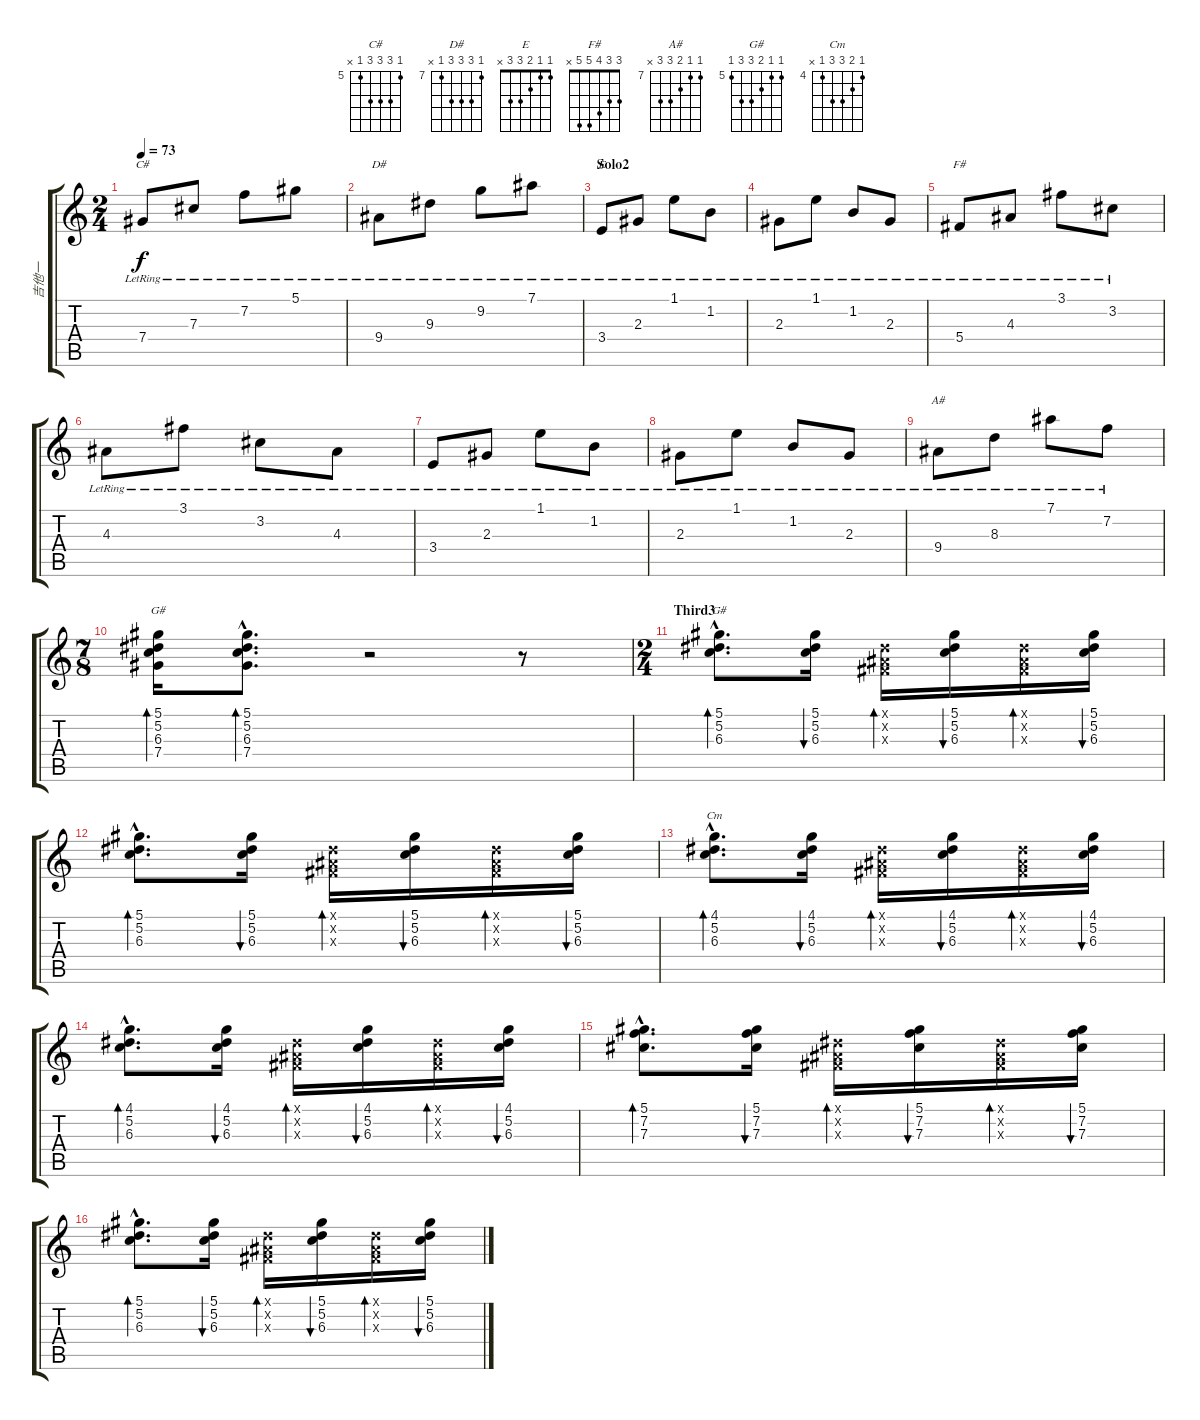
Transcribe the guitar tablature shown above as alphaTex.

\track ("吉他一" "吉他一") {instrument electricguitarclean}
\staff {score tabs}
\tuning (Eb4 Bb3 Gb3 Db3 Ab2 Eb2) {hide}
\chord ("C#" 5 7 7 7 5 x) {firstfret 5}
\chord ("D#" 7 9 9 9 7 x) {firstfret 7}
\chord ("E" 1 1 2 3 3 x)
\chord ("F#" 3 3 4 5 5 x)
\chord ("A#" 7 7 8 9 9 x) {firstfret 7}
\chord ("G#" 5 5 6 7 7 x) {firstfret 5}
\chord ("G#" 5 5 6 7 7 5) {firstfret 5}
\chord ("Cm" 4 5 6 6 4 x) {firstfret 4}
\ts (2 4)
\tempo 73
\clef g2
\ks c
7.4{lr}.8{ch "C#" dy f} 7.3{lr}.8 7.2{lr}.8 5.1{lr}.8 |
9.4{lr}.8{ch "D#"} 9.3{lr}.8 9.2{lr}.8 7.1{lr}.8 |
\section ("" "Solo2")
3.4{lr}.8{ch "E"} 2.3{lr}.8 1.1{lr}.8 1.2{lr}.8 |
2.3{lr}.8 1.1{lr}.8 1.2{lr}.8 2.3{lr}.8 |
5.4{lr}.8{ch "F#"} 4.3{lr}.8 3.1{lr}.8 3.2{lr}.8 |
4.3{lr}.8 3.1{lr}.8 3.2{lr}.8 4.3{lr}.8 |
3.4{lr}.8 2.3{lr}.8 1.1{lr}.8 1.2{lr}.8 |
2.3{lr}.8 1.1{lr}.8 1.2{lr}.8 2.3{lr}.8 |
9.4{lr}.8{ch "A#"} 8.3{lr}.8 7.1{lr}.8 7.2{lr}.8 |
\ts (7 8)
(5.1 5.2 6.3 7.4).16{bd 30 ch "G#"} (5.1{hac} 5.2{hac} 6.3{hac} 7.4{hac}).8{d bd 30} r.2 r.8 |
\ts (2 4)
\section ("" "Third3")
(5.1{hac} 5.2{hac} 6.3{hac}).8{d bd 30 ch "G#"} (5.1 5.2 6.3).16{bu 30} (0.1{x} 0.2{x} 0.3{x}).16{bd 30} (5.1 5.2 6.3).16{bu 30} (0.1{x} 0.2{x} 0.3{x}).16{bd 30} (5.1 5.2 6.3).16{bu 30} |
(5.1{hac} 5.2{hac} 6.3{hac}).8{d bd 30} (5.1 5.2 6.3).16{bu 30} (0.1{x} 0.2{x} 0.3{x}).16{bd 30} (5.1 5.2 6.3).16{bu 30} (0.1{x} 0.2{x} 0.3{x}).16{bd 30} (5.1 5.2 6.3).16{bu 30} |
(4.1{hac} 5.2{hac} 6.3{hac}).8{d bd 30 ch "Cm"} (4.1 5.2 6.3).16{bu 30} (0.1{x} 0.2{x} 0.3{x}).16{bd 30} (4.1 5.2 6.3).16{bu 30} (0.1{x} 0.2{x} 0.3{x}).16{bd 30} (4.1 5.2 6.3).16{bu 30} |
(4.1{hac} 5.2{hac} 6.3{hac}).8{d bd 30} (4.1 5.2 6.3).16{bu 30} (0.1{x} 0.2{x} 0.3{x}).16{bd 30} (4.1 5.2 6.3).16{bu 30} (0.1{x} 0.2{x} 0.3{x}).16{bd 30} (4.1 5.2 6.3).16{bu 30} |
(5.1{hac} 7.2{hac} 7.3{hac}).8{d bd 30} (5.1 7.2 7.3).16{bu 30} (0.1{x} 0.2{x} 0.3{x}).16{bd 30} (5.1 7.2 7.3).16{bu 30} (0.1{x} 0.2{x} 0.3{x}).16{bd 30} (5.1 7.2 7.3).16{bu 30} |
(5.1{hac} 5.2{hac} 6.3{hac}).8{d bd 30} (5.1 5.2 6.3).16{bu 30} (0.1{x} 0.2{x} 0.3{x}).16{bd 30} (5.1 5.2 6.3).16{bu 30} (0.1{x} 0.2{x} 0.3{x}).16{bd 30} (5.1 5.2 6.3).16{bu 30}
